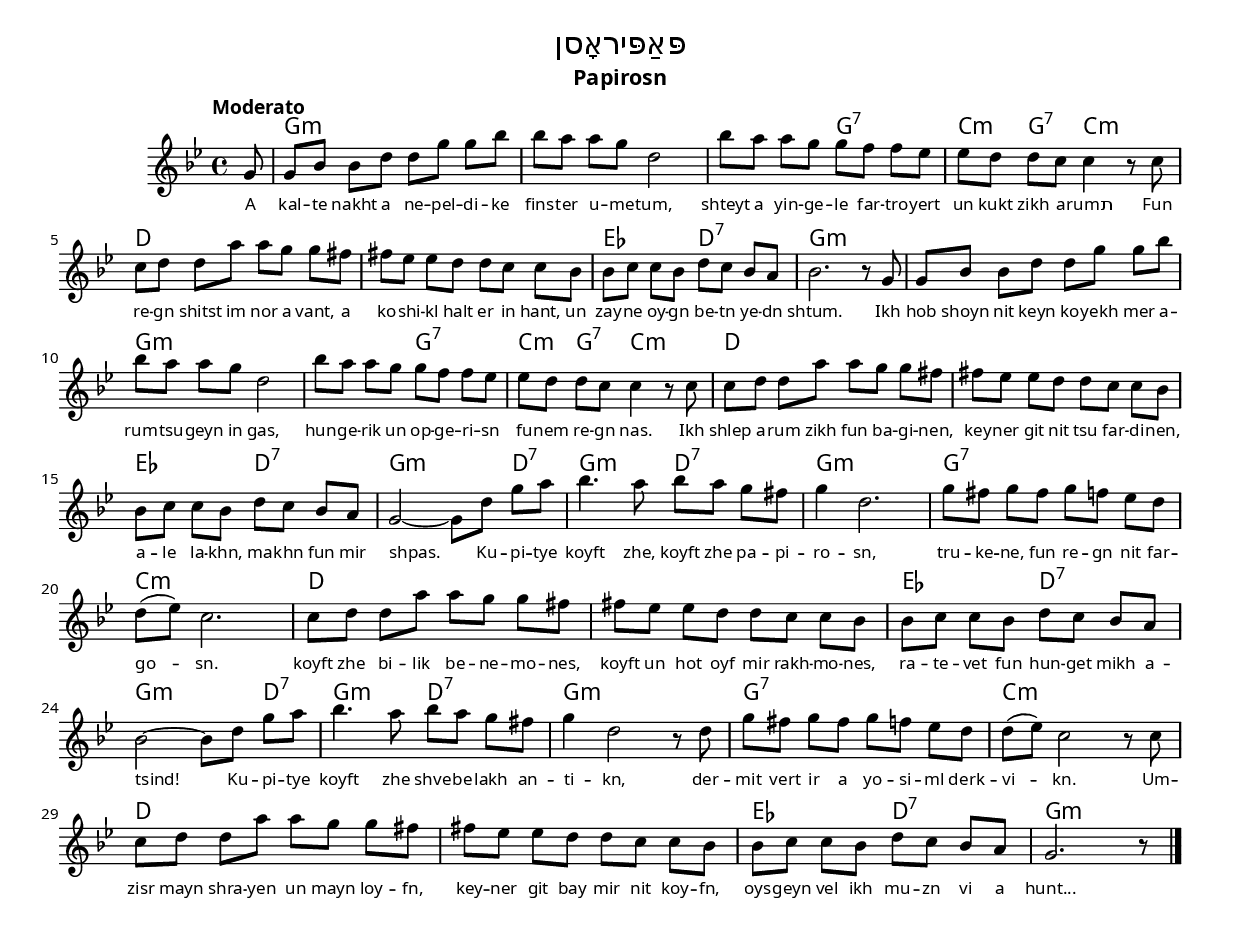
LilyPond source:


\header {
  title = "פּאַפּיראָסן"
  subtitle = "Papirosn"
  }
\version "2.18.2"
\language "english"
#(set-global-staff-size 17)

end =
  #(define-music-function
    (parser location signature)
    (fraction?)
  #{
    \once \omit Staff.TimeSignature \time #signature
  #})

\layout {
  \context {  % Use Typewriter font for chord symbols
    \ChordNames {
      \set chordChanges = ##t
      \override ChordName.font-family = #'typewriter
      }
    }
  \context {  % Change font size for lyrics
    \Lyrics {
      \override LyricText.font-size = #'-1
      }
    }
  \context {  % Beam according to rhythm
    \Staff {
      \set Timing.beamExceptions = #'()
      }
    }
  }

\paper {      % Load fonts
  fonts = #
  (make-pango-font-tree
   "Linux Libertine"
   "Linux Biolinum"
   "Courier 10 Pitch"
   (/ (* staff-height pt) 2.5)
    )
  bookTitleMarkup = \markup {
    \override #'(baseline-skip . 3.5)
    \column {
      \fill-line { \fromproperty #'header:dedication }
      \override #'(baseline-skip . 3.5)
      \column {
        \fill-line {
          \override #'(font-name . "Drugulin CLM")
          \huge \larger \larger \bold
          \fromproperty #'header:title
          }
        \fill-line {
          \large \bold
          \fromproperty #'header:subtitle
          }
        \fill-line {
          \smaller \bold
          \fromproperty #'header:subsubtitle
          }
        \fill-line {
          \fromproperty #'header:meter
          \fromproperty #'header:arranger
          }
          \fill-line {
          \override #'(font-name . "Drugulin CLM")
          \fromproperty #'header:composer
          { \large \bold \fromproperty #'header:instrument }
          \override #'(font-name . "Drugulin CLM")
          \fromproperty #'header:poet
          }
        }
      }
    }
    scoreTitleMarkup = \markup {
      \column {
      \on-the-fly \print-all-headers { \bookTitleMarkup \hspace #1 }
      \fill-line {
        \null
        \override #'(font-name . "Drugulin CLM")
        \huge
        \lower #5
        \fromproperty #'header:piece
        }
      }
    }
  }
mel = \relative a' {
  \partial 8 { g8 }
  g bf bf d d g g bf |
  bf a a g d2 |
  bf'8 a a g g f f ef |
  ef d d c c4 r8 c |
  c d d a' a g g fs |
  fs ef ef d d c c bf |
  bf c c bf d c bf a |
  bf2. r8 g |
  
  g bf bf d d g g bf |
  bf a a g d2 |
  bf'8 a a g g f f ef |
  ef d d c c4 r8 c |
  c d d a' a g g fs |
  fs ef ef d d c c bf |
  bf c c bf d c bf a |
  g2~ g8 d' g a |
  
  bf4. a8 bf a g fs |
  g4 d2. |
  g8 fs g fs g f ef d |
  d( ef) c2.
  c8 d d a' a g g fs |
  fs ef ef d d c c bf |
  bf c c bf d c bf a |
  bf2~ bf8 d g a |
  bf4. a8 bf a g fs |
  g4 d2 r8 d |
  g fs g fs g f ef d |
  d( ef) c2 r8 c |
  c d d a' a g g fs |
  fs ef ef d d c c bf |
  bf c c bf d c bf a |
  \end 7/8 g2. r8
}
    
acc = \chordmode {
  \partial 8 { s8 }
  \repeat unfold 2 {
    g1:m |
    g:m |
    g2:m g:7 |
    c4:m g:7  c2:m |
    d1: |
    d: |
    ef2: d:7 |
  }
  \alternative{
    {g1:m |}
    {g2.:m d4:7 |}
  }
  \repeat unfold 2 {
    g2:m d:7 |
    g1:m |
    g:7 |
    c:m |
    d: |
    d: |
    ef2: d:7 |}
  \alternative{
    {g2.:m d4:7 |}
    {g2.:m g8:m |}
  }
}

\score {
  <<
    \new ChordNames {
      \acc
    }
    \new Staff {
      \clef treble
      \key g \minor
      \time 4/4
      \tempo Moderato
      \new Voice = "melody" {
        \mel
        \bar "|."

      }
    }
    \new Lyrics \lyricsto "melody" {
      A kal -- te nakht a ne -- pel -- di -- ke fins -- ter u -- me -- tum,
      shteyt a yin -- ge -- le far -- tro -- yert un kukt zikh a -- rumת
      Fun re -- gn shitst im nor a vant,
      a ko -- shi -- kl halt er in hant,
      un zay -- ne oy -- gn be -- tn ye -- dn shtum. 
      
      Ikh hob shoyn nit keyn ko -- yekh mer a -- rum -- tsu -- geyn in gas,
      hun -- ge -- rik un op -- ge -- ri -- sn fu -- nem re -- gn nas.
      Ikh shlep a -- rum zikh fun ba -- gi -- nen,
      key -- ner git nit tsu far -- di -- nen,
      a -- le la -- khn, ma -- khn fun mir shpas.
      
      Ku -- pi -- tye koyft zhe, koyft zhe pa -- pi -- ro -- sn,
      tru -- ke -- ne, fun re -- gn nit far -- go -- sn.
      koyft zhe bi -- lik be -- ne -- mo -- nes,
      koyft un hot oyf mir rakh -- mo -- nes,
      ra -- te -- vet fun hun -- get mikh a -- tsind!
      
      Ku -- pi -- tye koyft zhe shve -- be -- lakh an -- ti -- kn,
      der -- mit vert ir a yo -- si -- ml derk -- vi -- kn.
      Um -- zisr mayn shra -- yen un mayn loy -- fn,
      key -- ner git bay mir nit koy -- fn,
      oys -- geyn vel ikh mu -- zn vi a hunt…
    }
  >>
}

